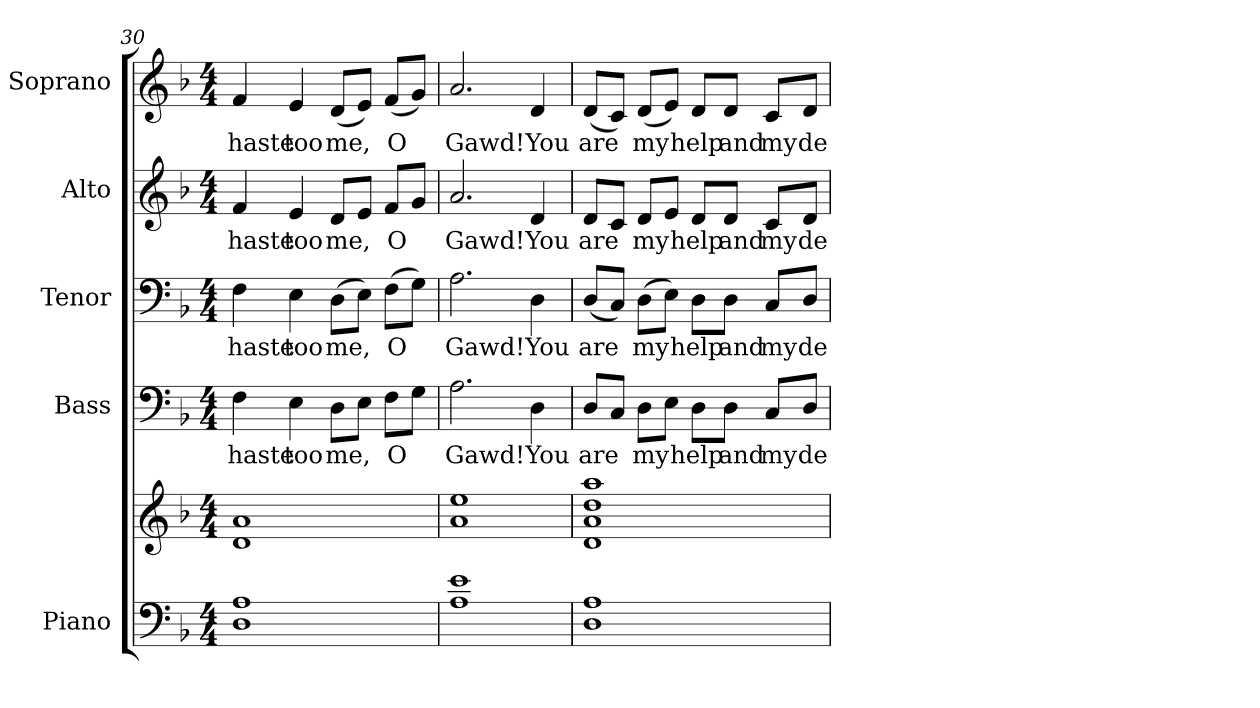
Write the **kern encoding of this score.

**kern	**kern	**kern	**text	**kern	**text	**kern	**text	**kern	**text
*part5	*part5	*part4	*part4	*part3	*part3	*part2	*part2	*part1	*part1
*staff6	*staff5	*staff4	*staff4	*staff3	*staff3	*staff2	*staff2	*staff1	*staff1
*I"Piano	*	*I"Bass	*	*I"Tenor	*	*I"Alto	*	*I"Soprano	*
*I'Pno.	*	*I'B.	*	*I'T.	*	*I'A.	*	*I'S.	*
*clefF4	*clefG2	*clefF4	*	*clefF4	*	*clefG2	*	*clefG2	*
*k[b-]	*k[b-]	*k[b-]	*	*k[b-]	*	*k[b-]	*	*k[b-]	*
*F:	*F:	*F:	*	*F:	*	*F:	*	*F:	*
*M4/4	*M4/4	*M4/4	*	*M4/4	*	*M4/4	*	*M4/4	*
=30	=30	=30	=30	=30	=30	=30	=30	=30	=30
!	!	!	!LO:LY:b:color=#000000	!	!	!	!	!	!
!	!	!	!	!	!LO:LY:b:color=#000000	!	!	!	!
!	!	!	!	!	!	!	!LO:LY:b:color=#000000	!	!
!	!	!	!	!	!	!	!	!	!LO:LY:b:color=#000000
1Di 1Ai	1di 1ai	4Fi\	haste	4Fi\	haste	4fi/	haste	4fi/	haste
!	!	!	!LO:LY:b:color=#000000	!	!	!	!	!	!
!	!	!	!	!	!LO:LY:b:color=#000000	!	!	!	!
!	!	!	!	!	!	!	!LO:LY:b:color=#000000	!	!
!	!	!	!	!	!	!	!	!	!LO:LY:b:color=#000000
.	.	4Ei\	too	4Ei\	too	4ei/	too	4ei/	too
!	!	!	!LO:LY:b:color=#000000	!	!	!	!	!	!
!	!	!	!	!	!LO:LY:b:color=#000000	!	!	!	!
!	!	!	!	!	!	!	!LO:LY:b:color=#000000	!	!
!	!	!	!	!	!	!	!	!	!LO:LY:b:color=#000000
.	.	8Di\L	me,	(8Di\L	me,	8di/L	me,	(8di/L	me,
.	.	8Ei\J	.	8Ei\J)	.	8ei/J	.	8ei/J)	.
!	!	!	!LO:LY:b:color=#000000	!	!	!	!	!	!
!	!	!	!	!	!LO:LY:b:color=#000000	!	!	!	!
!	!	!	!	!	!	!	!LO:LY:b:color=#000000	!	!
!	!	!	!	!	!	!	!	!	!LO:LY:b:color=#000000
.	.	8Fi\L	O	(8Fi\L	O	8fi/L	O	(8fi/L	O
.	.	8Gi\J	.	8Gi\J)	.	8gi/J	.	8gi/J)	.
!!LO:PB:g=z
=31	=31	=31	=31	=31	=31	=31	=31	=31	=31
!	!	!	!LO:LY:b:color=#000000	!	!	!	!	!	!
!	!	!	!	!	!LO:LY:b:color=#000000	!	!	!	!
!	!	!	!	!	!	!	!LO:LY:b:color=#000000	!	!
!	!	!	!	!	!	!	!	!	!LO:LY:b:color=#000000
1Ai 1ei	1ai 1eei	2.Ai\	Gawd!	2.Ai\	Gawd!	2.ai/	Gawd!	2.ai/	Gawd!
!	!	!	!LO:LY:b:color=#000000	!	!	!	!	!	!
!	!	!	!	!	!LO:LY:b:color=#000000	!	!	!	!
!	!	!	!	!	!	!	!LO:LY:b:color=#000000	!	!
!	!	!	!	!	!	!	!	!	!LO:LY:b:color=#000000
.	.	4Di\	You	4Di\	You	4di/	You	4di/	You
=32	=32	=32	=32	=32	=32	=32	=32	=32	=32
!	!	!	!LO:LY:b:color=#000000	!	!	!	!	!	!
!	!	!	!	!	!LO:LY:b:color=#000000	!	!	!	!
!	!	!	!	!	!	!	!LO:LY:b:color=#000000	!	!
!	!	!	!	!	!	!	!	!	!LO:LY:b:color=#000000
1Di 1Ai	1di 1ai 1ddi 1aai	8Di/L	are	(8Di/L	are	8di/L	are	(8di/L	are
.	.	8Ci/J	.	8Ci/J)	.	8ci/J	.	8ci/J)	.
!	!	!	!LO:LY:b:color=#000000	!	!	!	!	!	!
!	!	!	!	!	!LO:LY:b:color=#000000	!	!	!	!
!	!	!	!	!	!	!	!LO:LY:b:color=#000000	!	!
!	!	!	!	!	!	!	!	!	!LO:LY:b:color=#000000
.	.	8Di\L	my	(8Di\L	my	8di/L	my	(8di/L	my
.	.	8Ei\J	.	8Ei\J)	.	8ei/J	.	8ei/J)	.
!	!	!	!LO:LY:b:color=#000000	!	!	!	!	!	!
!	!	!	!	!	!LO:LY:b:color=#000000	!	!	!	!
!	!	!	!	!	!	!	!LO:LY:b:color=#000000	!	!
!	!	!	!	!	!	!	!	!	!LO:LY:b:color=#000000
.	.	8Di\L	help	8Di\L	help	8di/L	help	8di/L	help
!	!	!	!LO:LY:b:color=#000000	!	!	!	!	!	!
!	!	!	!	!	!LO:LY:b:color=#000000	!	!	!	!
!	!	!	!	!	!	!	!LO:LY:b:color=#000000	!	!
!	!	!	!	!	!	!	!	!	!LO:LY:b:color=#000000
.	.	8Di\J	and	8Di\J	and	8di/J	and	8di/J	and
!	!	!	!LO:LY:b:color=#000000	!	!	!	!	!	!
!	!	!	!	!	!LO:LY:b:color=#000000	!	!	!	!
!	!	!	!	!	!	!	!LO:LY:b:color=#000000	!	!
!	!	!	!	!	!	!	!	!	!LO:LY:b:color=#000000
.	.	8Ci/L	my	8Ci/L	my	8ci/L	my	8ci/L	my
!	!	!	!LO:LY:b:color=#000000	!	!	!	!	!	!
!	!	!	!	!	!LO:LY:b:color=#000000	!	!	!	!
!	!	!	!	!	!	!	!LO:LY:b:color=#000000	!	!
!	!	!	!	!	!	!	!	!	!LO:LY:b:color=#000000
.	.	8Di/J	de-	8Di/J	de-	8di/J	de-	8di/J	de-
=	=	=	=	=	=	=	=	=	=
*-	*-	*-	*-	*-	*-	*-	*-	*-	*-
